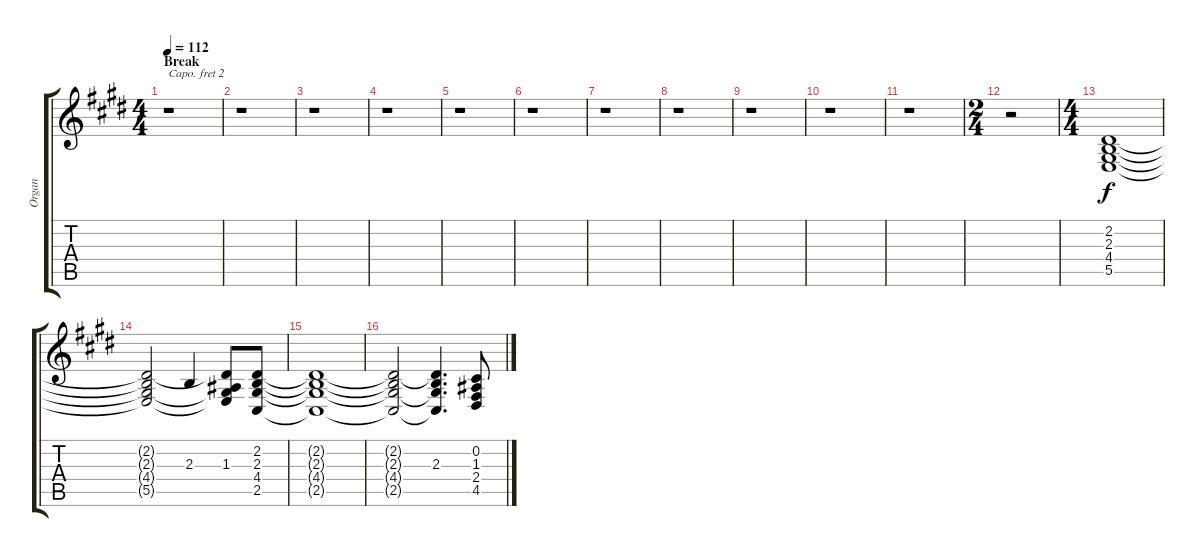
\track ("Organ" "Organ") {instrument synthvoice bank 255}
\staff {score tabs}
\capo 2
\tuning (E4 B3 G3 D3 A2 D2) {hide}
\ts (4 4)
\section ("" "Break")
\tempo 112
\clef g2
\ks e
r.1{dy f} |
r.1 |
r.1 |
r.1 |
r.1 |
r.1 |
r.1 |
r.1 |
r.1 |
r.1 |
r.1 |
\ts (2 4)
r.2 |
\ts (4 4)
(2.2 2.3 4.4 5.5).1{volume 5} |
(2.2{t} 2.3{t} 4.4{t} 5.5{t}).2 2.3.4 (2.2{t} 1.3 4.4{t} 5.5{t}).8 (2.2 2.3 4.4 2.5).8 |
(2.2{t} 2.3{t} 4.4{t} 2.5{t}).1 |
(2.2{t} 2.3{t} 4.4{t} 2.5{t}).2 (2.2{t} 2.3 4.4{t} 2.5{t}).4{d} (0.2 1.3 2.4 4.5).8
